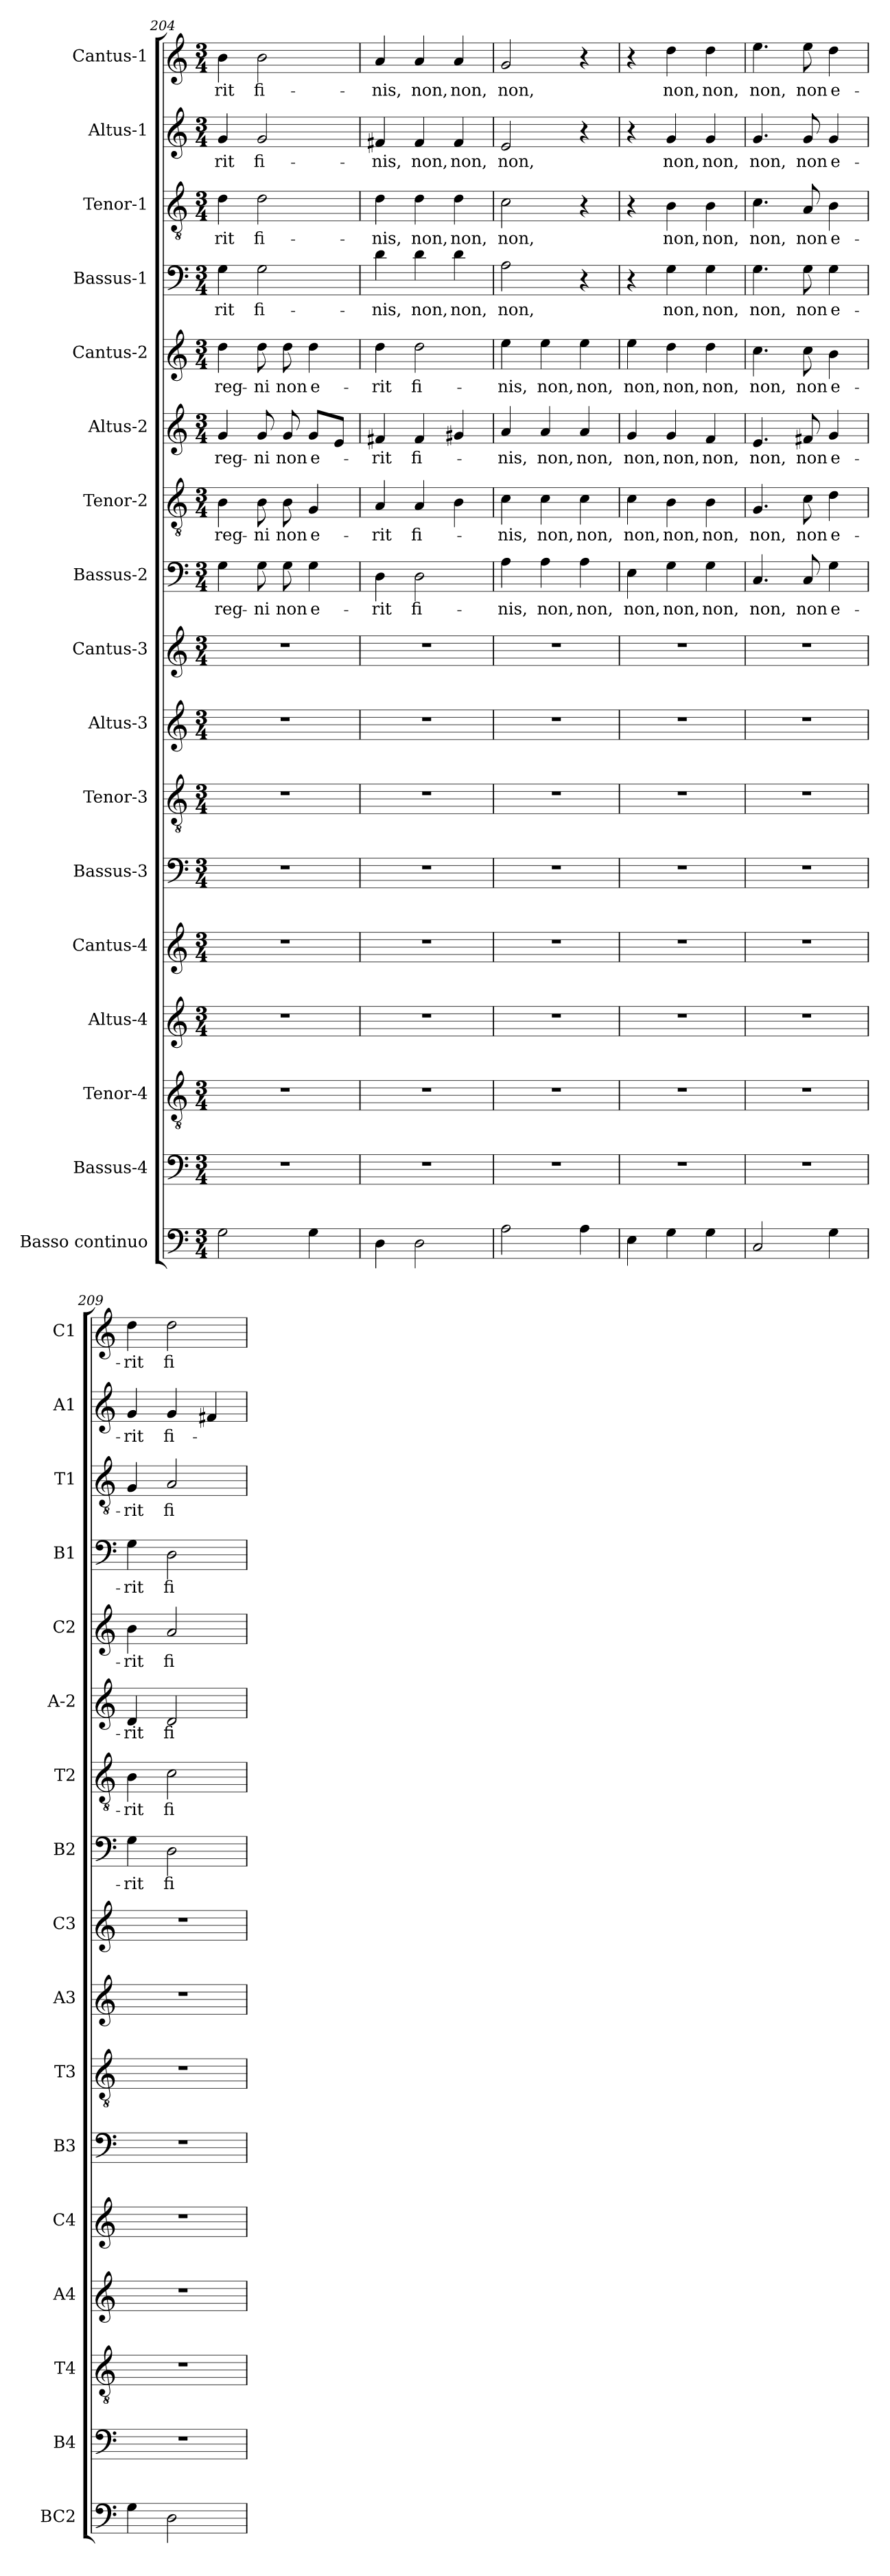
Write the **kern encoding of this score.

**kern	**kern	**kern	**kern	**kern	**kern	**kern	**kern	**kern	**kern	**text	**kern	**text	**kern	**text	**kern	**text	**kern	**text	**kern	**text	**kern	**text	**kern	**text
*part17	*part16	*part15	*part14	*part13	*part12	*part11	*part10	*part9	*part8	*part8	*part7	*part7	*part6	*part6	*part5	*part5	*part4	*part4	*part3	*part3	*part2	*part2	*part1	*part1
*staff17	*staff16	*staff15	*staff14	*staff13	*staff12	*staff11	*staff10	*staff9	*staff8	*staff8	*staff7	*staff7	*staff6	*staff6	*staff5	*staff5	*staff4	*staff4	*staff3	*staff3	*staff2	*staff2	*staff1	*staff1
*I"Basso continuo	*I"Bassus-4	*I"Tenor-4	*I"Altus-4	*I"Cantus-4	*I"Bassus-3	*I"Tenor-3	*I"Altus-3	*I"Cantus-3	*I"Bassus-2	*	*I"Tenor-2	*	*I"Altus-2	*	*I"Cantus-2	*	*I"Bassus-1	*	*I"Tenor-1	*	*I"Altus-1	*	*I"Cantus-1	*
*I'BC2	*I'B4	*I'T4	*I'A4	*I'C4	*I'B3	*I'T3	*I'A3	*I'C3	*I'B2	*	*I'T2	*	*I'A-2	*	*I'C2	*	*I'B1	*	*I'T1	*	*I'A1	*	*I'C1	*
*clefF4	*clefF4	*clefGv2	*clefG2	*clefG2	*clefF4	*clefGv2	*clefG2	*clefG2	*clefF4	*	*clefGv2	*	*clefG2	*	*clefG2	*	*clefF4	*	*clefGv2	*	*clefG2	*	*clefG2	*
*k[]	*k[]	*k[]	*k[]	*k[]	*k[]	*k[]	*k[]	*k[]	*k[]	*	*k[]	*	*k[]	*	*k[]	*	*k[]	*	*k[]	*	*k[]	*	*k[]	*
*C:	*C:	*C:	*C:	*C:	*C:	*C:	*C:	*C:	*C:	*	*C:	*	*C:	*	*C:	*	*C:	*	*C:	*	*C:	*	*C:	*
*M3/4	*M3/4	*M3/4	*M3/4	*M3/4	*M3/4	*M3/4	*M3/4	*M3/4	*M3/4	*	*M3/4	*	*M3/4	*	*M3/4	*	*M3/4	*	*M3/4	*	*M3/4	*	*M3/4	*
=204	=204	=204	=204	=204	=204	=204	=204	=204	=204	=204	=204	=204	=204	=204	=204	=204	=204	=204	=204	=204	=204	=204	=204	=204
!	!	!	!	!	!	!	!	!	!	!LO:LY:b	!	!LO:LY:b	!	!LO:LY:b	!	!LO:LY:b	!	!LO:LY:b	!	!LO:LY:b	!	!LO:LY:b	!	!LO:LY:b
2G\	2.r	2.r	2.r	2.r	2.r	2.r	2.r	2.r	4G\	reg-	4B\	reg-	4g/	reg-	4dd\	reg-	4G\	-rit	4d\	-rit	4g/	-rit	4b\	-rit
!	!	!	!	!	!	!	!	!	!	!LO:LY:b	!	!LO:LY:b	!	!LO:LY:b	!	!LO:LY:b	!	!LO:LY:b	!	!LO:LY:b	!	!LO:LY:b	!	!LO:LY:b
.	.	.	.	.	.	.	.	.	8G\	-ni	8B\	-ni	8g/	-ni	8dd\	-ni	2G\	fi-	2d\	fi-	2g/	fi-	2b\	fi-
!	!	!	!	!	!	!	!	!	!	!LO:LY:b	!	!LO:LY:b	!	!LO:LY:b	!	!LO:LY:b	!	!	!	!	!	!	!	!
.	.	.	.	.	.	.	.	.	8G\	non	8B\	non	8g/	non	8dd\	non	.	.	.	.	.	.	.	.
!	!	!	!	!	!	!	!	!	!	!LO:LY:b	!	!LO:LY:b	!	!LO:LY:b	!	!LO:LY:b	!	!	!	!	!	!	!	!
4G\	.	.	.	.	.	.	.	.	4G\	e-	4G/	e-	8g/L	e-	4dd\	e-	.	.	.	.	.	.	.	.
.	.	.	.	.	.	.	.	.	.	.	.	.	8e/J	.	.	.	.	.	.	.	.	.	.	.
=205	=205	=205	=205	=205	=205	=205	=205	=205	=205	=205	=205	=205	=205	=205	=205	=205	=205	=205	=205	=205	=205	=205	=205	=205
!	!	!	!	!	!	!	!	!	!	!LO:LY:b	!	!LO:LY:b	!	!LO:LY:b	!	!LO:LY:b	!	!LO:LY:b	!	!LO:LY:b	!	!LO:LY:b	!	!LO:LY:b
4D\	2.r	2.r	2.r	2.r	2.r	2.r	2.r	2.r	4D\	-rit	4A/	-rit	4f#X/	-rit	4dd\	-rit	4d\	-nis,	4d\	-nis,	4f#X/	-nis,	4a/	-nis,
!	!	!	!	!	!	!	!	!	!	!LO:LY:b	!	!LO:LY:b	!	!LO:LY:b	!	!LO:LY:b	!	!LO:LY:b	!	!LO:LY:b	!	!LO:LY:b	!	!LO:LY:b
2D\	.	.	.	.	.	.	.	.	2D\	fi-	4A/	fi-	4f#/	fi-	2dd\	fi-	4d\	non,	4d\	non,	4f#/	non,	4a/	non,
!	!	!	!	!	!	!	!	!	!	!	!	!	!	!	!	!	!	!LO:LY:b	!	!LO:LY:b	!	!LO:LY:b	!	!LO:LY:b
.	.	.	.	.	.	.	.	.	.	.	4B\	.	4g#X/	.	.	.	4d\	non,	4d\	non,	4f#/	non,	4a/	non,
=206	=206	=206	=206	=206	=206	=206	=206	=206	=206	=206	=206	=206	=206	=206	=206	=206	=206	=206	=206	=206	=206	=206	=206	=206
!	!	!	!	!	!	!	!	!	!	!LO:LY:b	!	!LO:LY:b	!	!LO:LY:b	!	!LO:LY:b	!	!LO:LY:b	!	!LO:LY:b	!	!LO:LY:b	!	!LO:LY:b
2A\	2.r	2.r	2.r	2.r	2.r	2.r	2.r	2.r	4A\	-nis,	4c\	-nis,	4a/	-nis,	4ee\	-nis,	2A\	non,	2c\	non,	2e/	non,	2g/	non,
!	!	!	!	!	!	!	!	!	!	!LO:LY:b	!	!LO:LY:b	!	!LO:LY:b	!	!LO:LY:b	!	!	!	!	!	!	!	!
.	.	.	.	.	.	.	.	.	4A\	non,	4c\	non,	4a/	non,	4ee\	non,	.	.	.	.	.	.	.	.
!	!	!	!	!	!	!	!	!	!	!LO:LY:b	!	!LO:LY:b	!	!LO:LY:b	!	!LO:LY:b	!	!	!	!	!	!	!	!
4A\	.	.	.	.	.	.	.	.	4A\	non,	4c\	non,	4a/	non,	4ee\	non,	4r	.	4r	.	4r	.	4r	.
=207	=207	=207	=207	=207	=207	=207	=207	=207	=207	=207	=207	=207	=207	=207	=207	=207	=207	=207	=207	=207	=207	=207	=207	=207
!	!	!	!	!	!	!	!	!	!	!LO:LY:b	!	!LO:LY:b	!	!LO:LY:b	!	!LO:LY:b	!	!	!	!	!	!	!	!
4E\	2.r	2.r	2.r	2.r	2.r	2.r	2.r	2.r	4E\	non,	4c\	non,	4g/	non,	4ee\	non,	4r	.	4r	.	4r	.	4r	.
!	!	!	!	!	!	!	!	!	!	!LO:LY:b	!	!LO:LY:b	!	!LO:LY:b	!	!LO:LY:b	!	!LO:LY:b	!	!LO:LY:b	!	!LO:LY:b	!	!LO:LY:b
4G\	.	.	.	.	.	.	.	.	4G\	non,	4B\	non,	4g/	non,	4dd\	non,	4G\	non,	4B\	non,	4g/	non,	4dd\	non,
!	!	!	!	!	!	!	!	!	!	!LO:LY:b	!	!LO:LY:b	!	!LO:LY:b	!	!LO:LY:b	!	!LO:LY:b	!	!LO:LY:b	!	!LO:LY:b	!	!LO:LY:b
4G\	.	.	.	.	.	.	.	.	4G\	non,	4B\	non,	4f/	non,	4dd\	non,	4G\	non,	4B\	non,	4g/	non,	4dd\	non,
=208	=208	=208	=208	=208	=208	=208	=208	=208	=208	=208	=208	=208	=208	=208	=208	=208	=208	=208	=208	=208	=208	=208	=208	=208
!	!	!	!	!	!	!	!	!	!	!LO:LY:b	!	!LO:LY:b	!	!LO:LY:b	!	!LO:LY:b	!	!LO:LY:b	!	!LO:LY:b	!	!LO:LY:b	!	!LO:LY:b
2C/	2.r	2.r	2.r	2.r	2.r	2.r	2.r	2.r	4.C/	non,	4.G/	non,	4.e/	non,	4.cc\	non,	4.G\	non,	4.c\	non,	4.g/	non,	4.ee\	non,
!	!	!	!	!	!	!	!	!	!	!LO:LY:b	!	!LO:LY:b	!	!LO:LY:b	!	!LO:LY:b	!	!LO:LY:b	!	!LO:LY:b	!	!LO:LY:b	!	!LO:LY:b
.	.	.	.	.	.	.	.	.	8C/	non	8c\	non	8f#X/	non	8cc\	non	8G\	non	8A/	non	8g/	non	8ee\	non
!	!	!	!	!	!	!	!	!	!	!LO:LY:b	!	!LO:LY:b	!	!LO:LY:b	!	!LO:LY:b	!	!LO:LY:b	!	!LO:LY:b	!	!LO:LY:b	!	!LO:LY:b
4G\	.	.	.	.	.	.	.	.	4G\	e-	4d\	e-	4g/	e-	4b\	e-	4G\	e-	4B\	e-	4g/	e-	4dd\	e-
=209	=209	=209	=209	=209	=209	=209	=209	=209	=209	=209	=209	=209	=209	=209	=209	=209	=209	=209	=209	=209	=209	=209	=209	=209
!	!	!	!	!	!	!	!	!	!	!LO:LY:b	!	!LO:LY:b	!	!LO:LY:b	!	!LO:LY:b	!	!LO:LY:b	!	!LO:LY:b	!	!LO:LY:b	!	!LO:LY:b
4G\	2.r	2.r	2.r	2.r	2.r	2.r	2.r	2.r	4G\	-rit	4B\	-rit	4d/	-rit	4b\	-rit	4G\	-rit	4G/	-rit	4g/	-rit	4dd\	-rit
!	!	!	!	!	!	!	!	!	!	!LO:LY:b	!	!LO:LY:b	!	!LO:LY:b	!	!LO:LY:b	!	!LO:LY:b	!	!LO:LY:b	!	!LO:LY:b	!	!LO:LY:b
2D\	.	.	.	.	.	.	.	.	2D\	fi-	2c\	fi-	2d/	fi-	2a/	fi-	2D\	fi-	2A/	fi-	4g/	fi-	2dd\	fi-
.	.	.	.	.	.	.	.	.	.	.	.	.	.	.	.	.	.	.	.	.	4f#X/	.	.	.
=	=	=	=	=	=	=	=	=	=	=	=	=	=	=	=	=	=	=	=	=	=	=	=	=
*-	*-	*-	*-	*-	*-	*-	*-	*-	*-	*-	*-	*-	*-	*-	*-	*-	*-	*-	*-	*-	*-	*-	*-	*-
